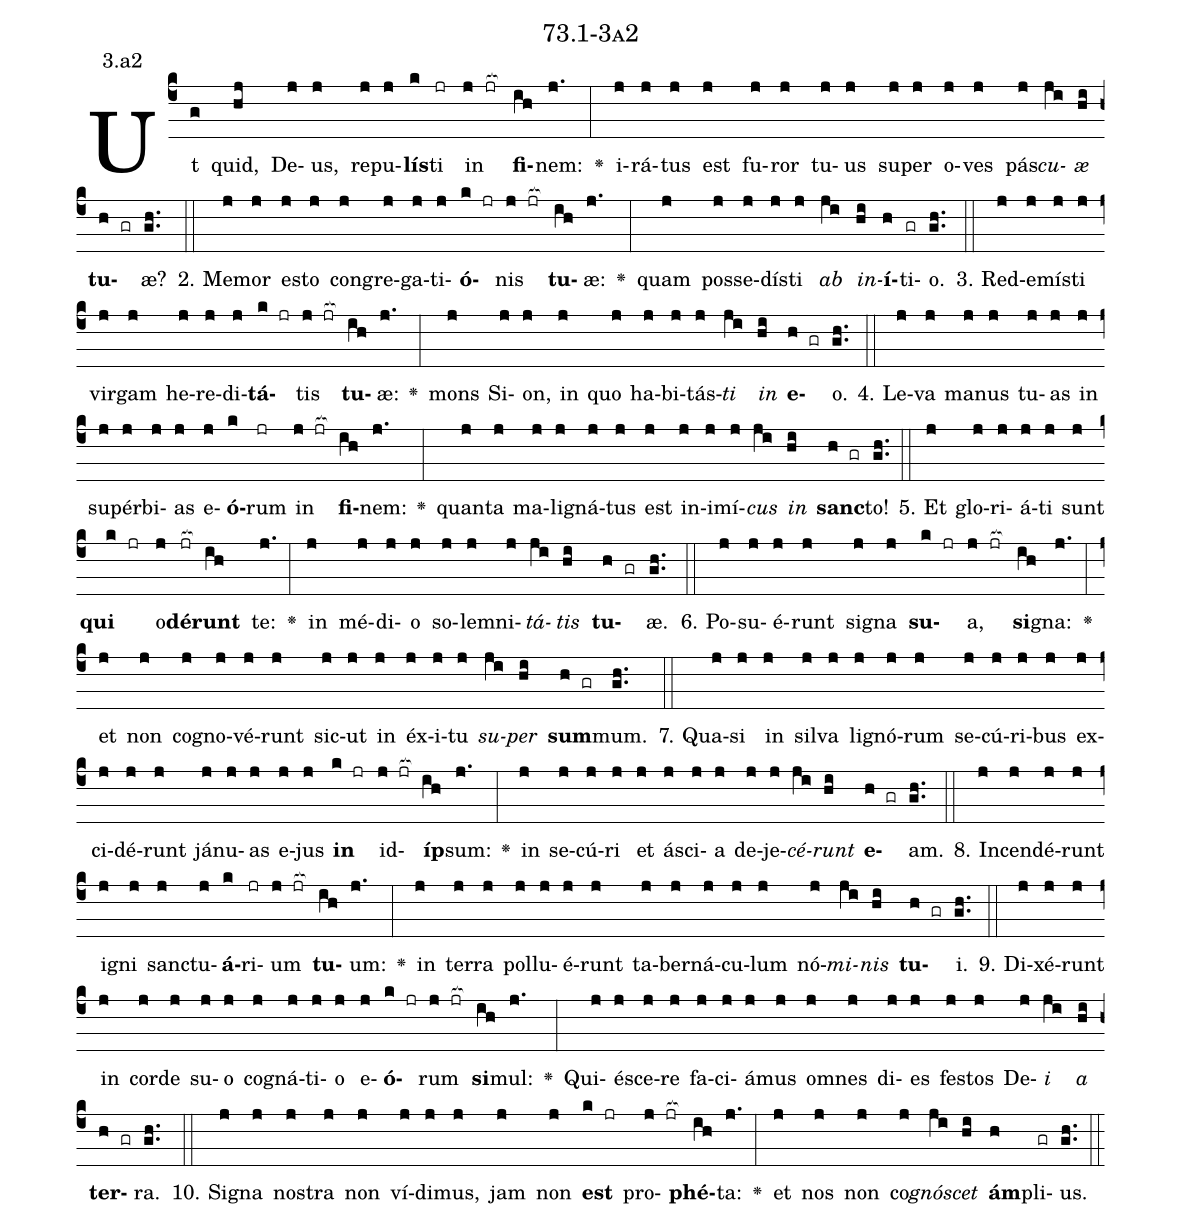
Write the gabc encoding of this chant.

name: 73.1-3a2;
annotation: 3.a2;
%%
(c4)Ut(g) quid,(hj) De(j)us,(j) re(j)pu(j)<b>lís</b>(k)ti(jr) in(j jr[ocb:1{]) <b>fi</b>(ih[ocb:0}])nem:(j.) <v>\greheightstar</v>(:) i(j)rá(j)tus(j) est(j) fu(j)ror(j) tu(j)us(j) su(j)per(j) o(j)ves(j) pás(j)<i>cu</i>(ji)<i>æ</i>(hi) <b>tu</b>(h gr)æ?(gh..) (::)
2. Me(j)mor(j) es(j)to(j) con(j)gre(j)ga(j)ti(j)<b>ó</b>(k jr)nis(j jr[ocb:1{]) <b>tu</b>(ih[ocb:0}])æ:(j.) <v>\greheightstar</v>(:) quam(j) pos(j)se(j)dís(j)ti(j) <i>ab</i>(ji) <i>in</i>(hi)<b>í</b>(h)ti(gr)o.(gh..) (::)
3. Red(j)e(j)mís(j)ti(j) vir(j)gam(j) he(j)re(j)di(j)<b>tá</b>(k jr)tis(j jr[ocb:1{]) <b>tu</b>(ih[ocb:0}])æ:(j.) <v>\greheightstar</v>(:) mons(j) Si(j)on,(j) in(j) quo(j) ha(j)bi(j)tás(j)<i>ti</i>(ji) <i>in</i>(hi) <b>e</b>(h gr)o.(gh..) (::)
4. Le(j)va(j) ma(j)nus(j) tu(j)as(j) in(j) su(j)pér(j)bi(j)as(j) e(j)<b>ó</b>(k)rum(jr) in(j jr[ocb:1{]) <b>fi</b>(ih[ocb:0}])nem:(j.) <v>\greheightstar</v>(:) quan(j)ta(j) ma(j)li(j)gná(j)tus(j) est(j) in(j)i(j)mí(j)<i>cus</i>(ji) <i>in</i>(hi) <b>sanc</b>(h gr)to!(gh..) (::)
5. Et(j) glo(j)ri(j)á(j)ti(j) sunt(j) <b>qui</b>(k jr) o(j)<b>dé</b>(jr[ocb:1{])<b>runt</b>(ih[ocb:0}]) te:(j.) <v>\greheightstar</v>(:) in(j) mé(j)di(j)o(j) so(j)lem(j)ni(j)<i>tá</i>(ji)<i>tis</i>(hi) <b>tu</b>(h gr)æ.(gh..) (::)
6. Po(j)su(j)é(j)runt(j) si(j)gna(j) <b>su</b>(k jr)a,(j jr[ocb:1{]) <b>si</b>(ih[ocb:0}])gna:(j.) <v>\greheightstar</v>(:) et(j) non(j) co(j)gno(j)vé(j)runt(j) sic(j)ut(j) in(j) éx(j)i(j)tu(j) <i>su</i>(ji)<i>per</i>(hi) <b>sum</b>(h gr)mum.(gh..) (::)
7. Qua(j)si(j) in(j) sil(j)va(j) li(j)gnó(j)rum(j) se(j)cú(j)ri(j)bus(j) ex(j)ci(j)dé(j)runt(j) já(j)nu(j)as(j) e(j)jus(j) <b>in</b>(k jr) id(j jr[ocb:1{])<b>íp</b>(ih[ocb:0}])sum:(j.) <v>\greheightstar</v>(:) in(j) se(j)cú(j)ri(j) et(j) á(j)sci(j)a(j) de(j)je(j)<i>cé</i>(ji)<i>runt</i>(hi) <b>e</b>(h gr)am.(gh..) (::)
8. In(j)cen(j)dé(j)runt(j) i(j)gni(j) sanc(j)tu(j)<b>á</b>(k)ri(jr)um(j jr[ocb:1{]) <b>tu</b>(ih[ocb:0}])um:(j.) <v>\greheightstar</v>(:) in(j) ter(j)ra(j) pol(j)lu(j)é(j)runt(j) ta(j)ber(j)ná(j)cu(j)lum(j) nó(j)<i>mi</i>(ji)<i>nis</i>(hi) <b>tu</b>(h gr)i.(gh..) (::)
9. Di(j)xé(j)runt(j) in(j) cor(j)de(j) su(j)o(j) co(j)gná(j)ti(j)o(j) e(j)<b>ó</b>(k jr)rum(j jr[ocb:1{]) <b>si</b>(ih[ocb:0}])mul:(j.) <v>\greheightstar</v>(:) Qui(j)é(j)sce(j)re(j) fa(j)ci(j)á(j)mus(j) om(j)nes(j) di(j)es(j) fes(j)tos(j) De(j)<i>i</i>(ji) <i>a</i>(hi) <b>ter</b>(h gr)ra.(gh..) (::)
10. Si(j)gna(j) nos(j)tra(j) non(j) ví(j)di(j)mus,(j) jam(j) non(j) <b>est</b>(k jr) pro(j jr[ocb:1{])<b>phé</b>(ih[ocb:0}])ta:(j.) <v>\greheightstar</v>(:) et(j) nos(j) non(j) co(j)<i>gnó</i>(ji)<i>scet</i>(hi) <b>ám</b>(h)pli(gr)us.(gh..) (::)
